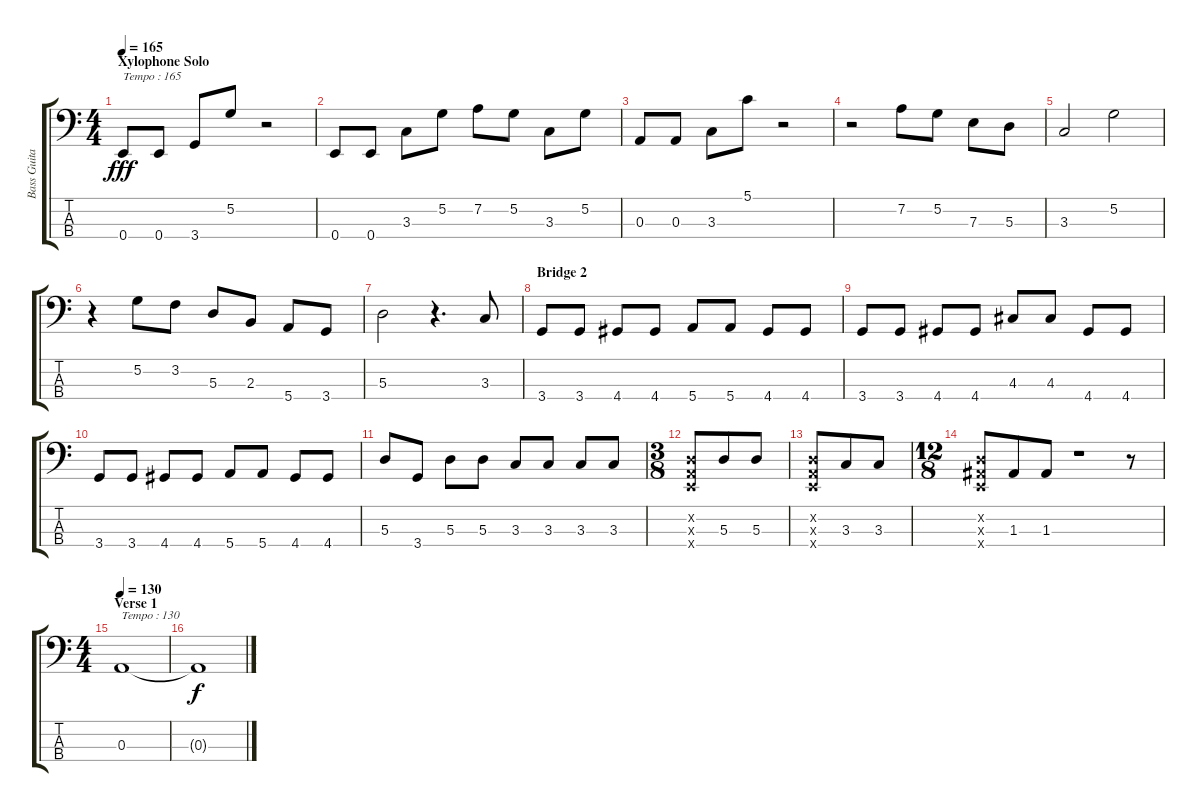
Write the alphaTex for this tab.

\track ("Bass Guitar" "Bass Guita") {instrument slapbass1}
\staff {score tabs}
\tuning (G2 D2 A1 E1) {hide}
\ts (4 4)
\section ("" "Xylophone Solo")
\tempo 165
\clef f4
\ks c
0.4.8{txt "Tempo : 165" dy fff} 0.4.8 3.4.8 5.2.8 r.2 |
0.4.8 0.4.8 3.3.8 5.2.8 7.2.8 5.2.8 3.3.8 5.2.8 |
0.3.8 0.3.8 3.3.8 5.1.8 r.2 |
r.2 7.2.8 5.2.8 7.3.8 5.3.8 |
3.3.2 5.2.2 |
r.4 5.2.8 3.2.8 5.3.8 2.3.8 5.4.8 3.4.8 |
5.3.2 r.4{d} 3.3.8 |
\section ("" "Bridge 2")
3.4.8 3.4.8 4.4.8 4.4.8 5.4.8 5.4.8 4.4.8 4.4.8 |
3.4.8 3.4.8 4.4.8 4.4.8 4.3.8 4.3.8 4.4.8 4.4.8 |
3.4.8 3.4.8 4.4.8 4.4.8 5.4.8 5.4.8 4.4.8 4.4.8 |
5.3.8 3.4.8 5.3.8 5.3.8 3.3.8 3.3.8 3.3.8 3.3.8 |
\ts (3 8)
(0.2{x} 0.3{x} 0.4{x}).8 5.3.8 5.3.8 |
(0.2{x} 0.3{x} 0.4{x}).8 3.3.8 3.3.8 |
\ts (12 8)
(0.2{x} 1.3{x} 0.4{x}).8 1.3.8 1.3.8 r.1 r.8 |
\ts (4 4)
\section ("" "Verse 1")
\tempo 130
0.3.1{txt "Tempo : 130" volume 0} |
0.3{t}.1{dy f}
